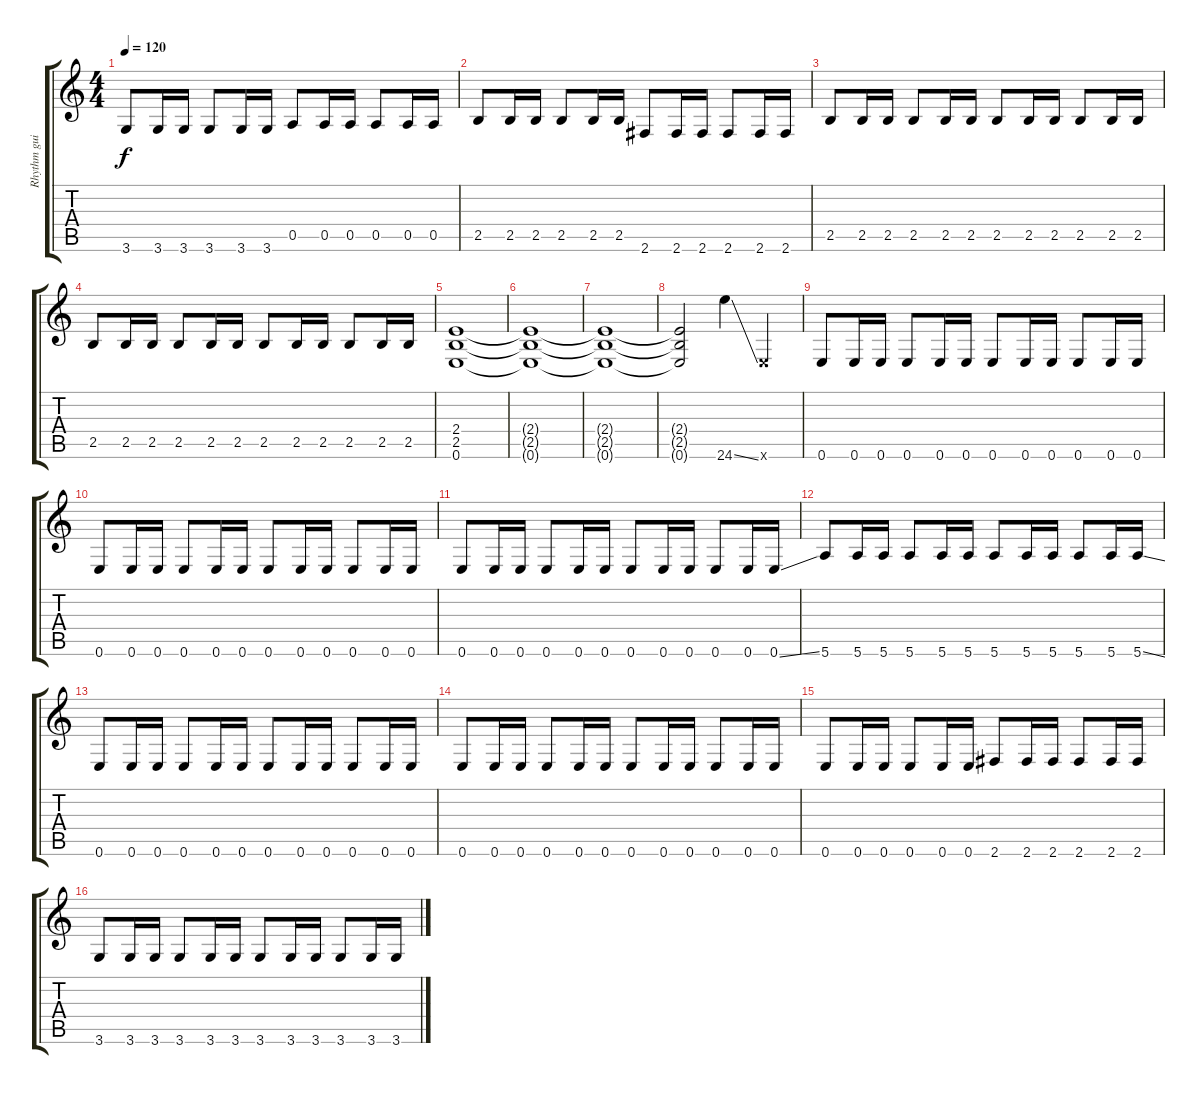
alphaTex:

\track ("Rhythm guitar" "Rhythm gui") {instrument overdrivenguitar}
\staff {score tabs}
\tuning (E4 B3 G3 D3 A2 E2) {hide}
\ts (4 4)
\tempo 120
\clef g2
\ks c
3.6.8{dy f} 3.6.16 3.6.16 3.6.8 3.6.16 3.6.16 0.5.8 0.5.16 0.5.16 0.5.8 0.5.16 0.5.16 |
2.5.8 2.5.16 2.5.16 2.5.8 2.5.16 2.5.16 2.6.8 2.6.16 2.6.16 2.6.8 2.6.16 2.6.16 |
2.5.8 2.5.16 2.5.16 2.5.8 2.5.16 2.5.16 2.5.8 2.5.16 2.5.16 2.5.8 2.5.16 2.5.16 |
2.5.8 2.5.16 2.5.16 2.5.8 2.5.16 2.5.16 2.5.8 2.5.16 2.5.16 2.5.8 2.5.16 2.5.16 |
(2.4 2.5 0.6).1 |
(2.4{t} 2.5{t} 0.6{t}).1 |
(2.4{t} 2.5{t} 0.6{t}).1 |
(2.4{t} 2.5{t} 0.6{t}).2 24.6{ss}.4{instrument guitarfretnoise} 0.6{x}.4 |
0.6.8{instrument overdrivenguitar} 0.6.16 0.6.16 0.6.8 0.6.16 0.6.16 0.6.8 0.6.16 0.6.16 0.6.8 0.6.16 0.6.16 |
0.6.8 0.6.16 0.6.16 0.6.8 0.6.16 0.6.16 0.6.8 0.6.16 0.6.16 0.6.8 0.6.16 0.6.16 |
0.6.8 0.6.16 0.6.16 0.6.8 0.6.16 0.6.16 0.6.8 0.6.16 0.6.16 0.6.8 0.6.16 0.6{ss}.16 |
5.6.8 5.6.16 5.6.16 5.6.8 5.6.16 5.6.16 5.6.8 5.6.16 5.6.16 5.6.8 5.6.16 5.6{ss}.16 |
0.6.8 0.6.16 0.6.16 0.6.8 0.6.16 0.6.16 0.6.8 0.6.16 0.6.16 0.6.8 0.6.16 0.6.16 |
0.6.8 0.6.16 0.6.16 0.6.8 0.6.16 0.6.16 0.6.8 0.6.16 0.6.16 0.6.8 0.6.16 0.6.16 |
0.6.8 0.6.16 0.6.16 0.6.8 0.6.16 0.6.16 2.6.8 2.6.16 2.6.16 2.6.8 2.6.16 2.6.16 |
3.6.8 3.6.16 3.6.16 3.6.8 3.6.16 3.6.16 3.6.8 3.6.16 3.6.16 3.6.8 3.6.16 3.6.16
